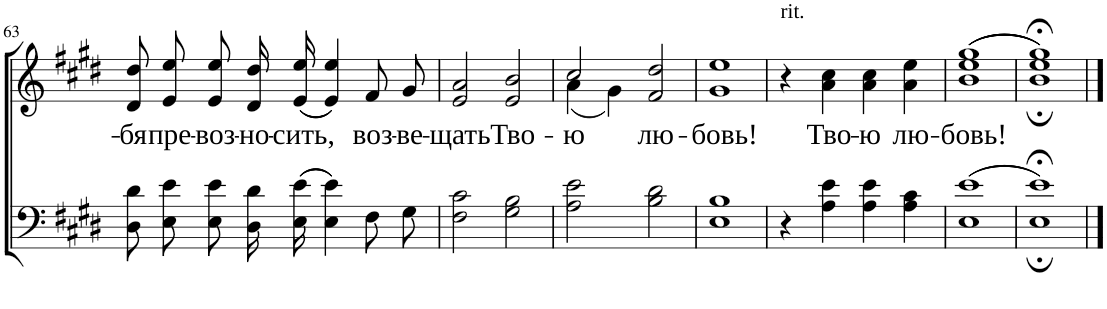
**kern	**kern	**text	**text
*part2	*part1	*part1	*part1
*staff2	*staff1	*staff1	*staff1
*I"Baritone	*I"Voice	*	*
!!LO:PB:g=z
*clefF4	*clefG2	*	*
*k[f#c#g#d#]	*k[f#c#g#d#]	*	*
*M4/4	*M4/4	*	*
=63	=63	=63	=63
!	!	!	!LO:LY:b
8D#\ 8d#\L	8d#/ 8dd#/L	.	-бя
!	!	!	!LO:LY:b
8E\ 8e\J	8e/ 8ee/J	.	пре-
!	!	!	!LO:LY:b
8E\ 8e\L	8e/ 8ee/L	.	-воз-
!	!	!	!LO:LY:b
16D#\ 16d#\L	16d#/ 16dd#/L	.	-но-
!	!	!	!LO:LY:b
((16E\ 16e\JJ	((16e/ 16ee/JJ	.	-сить,
4E\ 4e\))	4e/ 4ee/))	.	.
!	!	!	!LO:LY:b
8F#\L	8f#/L	.	воз-
!	!	!	!LO:LY:b
8G#\J	8g#/J	.	-ве-
=64	=64	=64	=64
!	!	!	!LO:LY:b
2F#\ 2c#\	2e/ 2a/	.	-щать
!	!	!	!LO:LY:b
2G#\ 2B\	2e/ 2b/	.	Тво-
=65	=65	=65	=65
!	!	!	!LO:LY:b
*	*^	*	*
2A\ 2e\	2cc#/	(4a\	.	-ю
.	.	4g#\)	.	.
!	!	!	!	!LO:LY:b
2B\ 2d#\	2f#/ 2dd#/	2ryy	.	лю-
=66	=66	=66	=66	=66
!	!	!	!	!LO:LY:b
*	*v	*v	*	*
1E 1B	1g# 1ee	.	-бовь!
=67	=67	=67	=67
!	!LO:TX:a:t=rit.	!	!
4r	4r	.	.
!	!	!	!LO:LY:b
4A\ 4e\	4a\ 4cc#\	.	Тво-
!	!	!	!LO:LY:b
4A\ 4e\	4a\ 4cc#\	.	-ю
!	!	!	!LO:LY:b
4A\ 4c#\	4a\ 4ee\	.	лю-
=68	=68	=68	=68
!	!	!	!LO:LY:b
((1E 1e	(((1b 1ee 1gg#	.	-бовь!
=69	=69	=69	=69
1E; 1e;))	1b;< 1ee;< 1gg#;<)))	.	.
==	==	==	==
*-	*-	*-	*-
